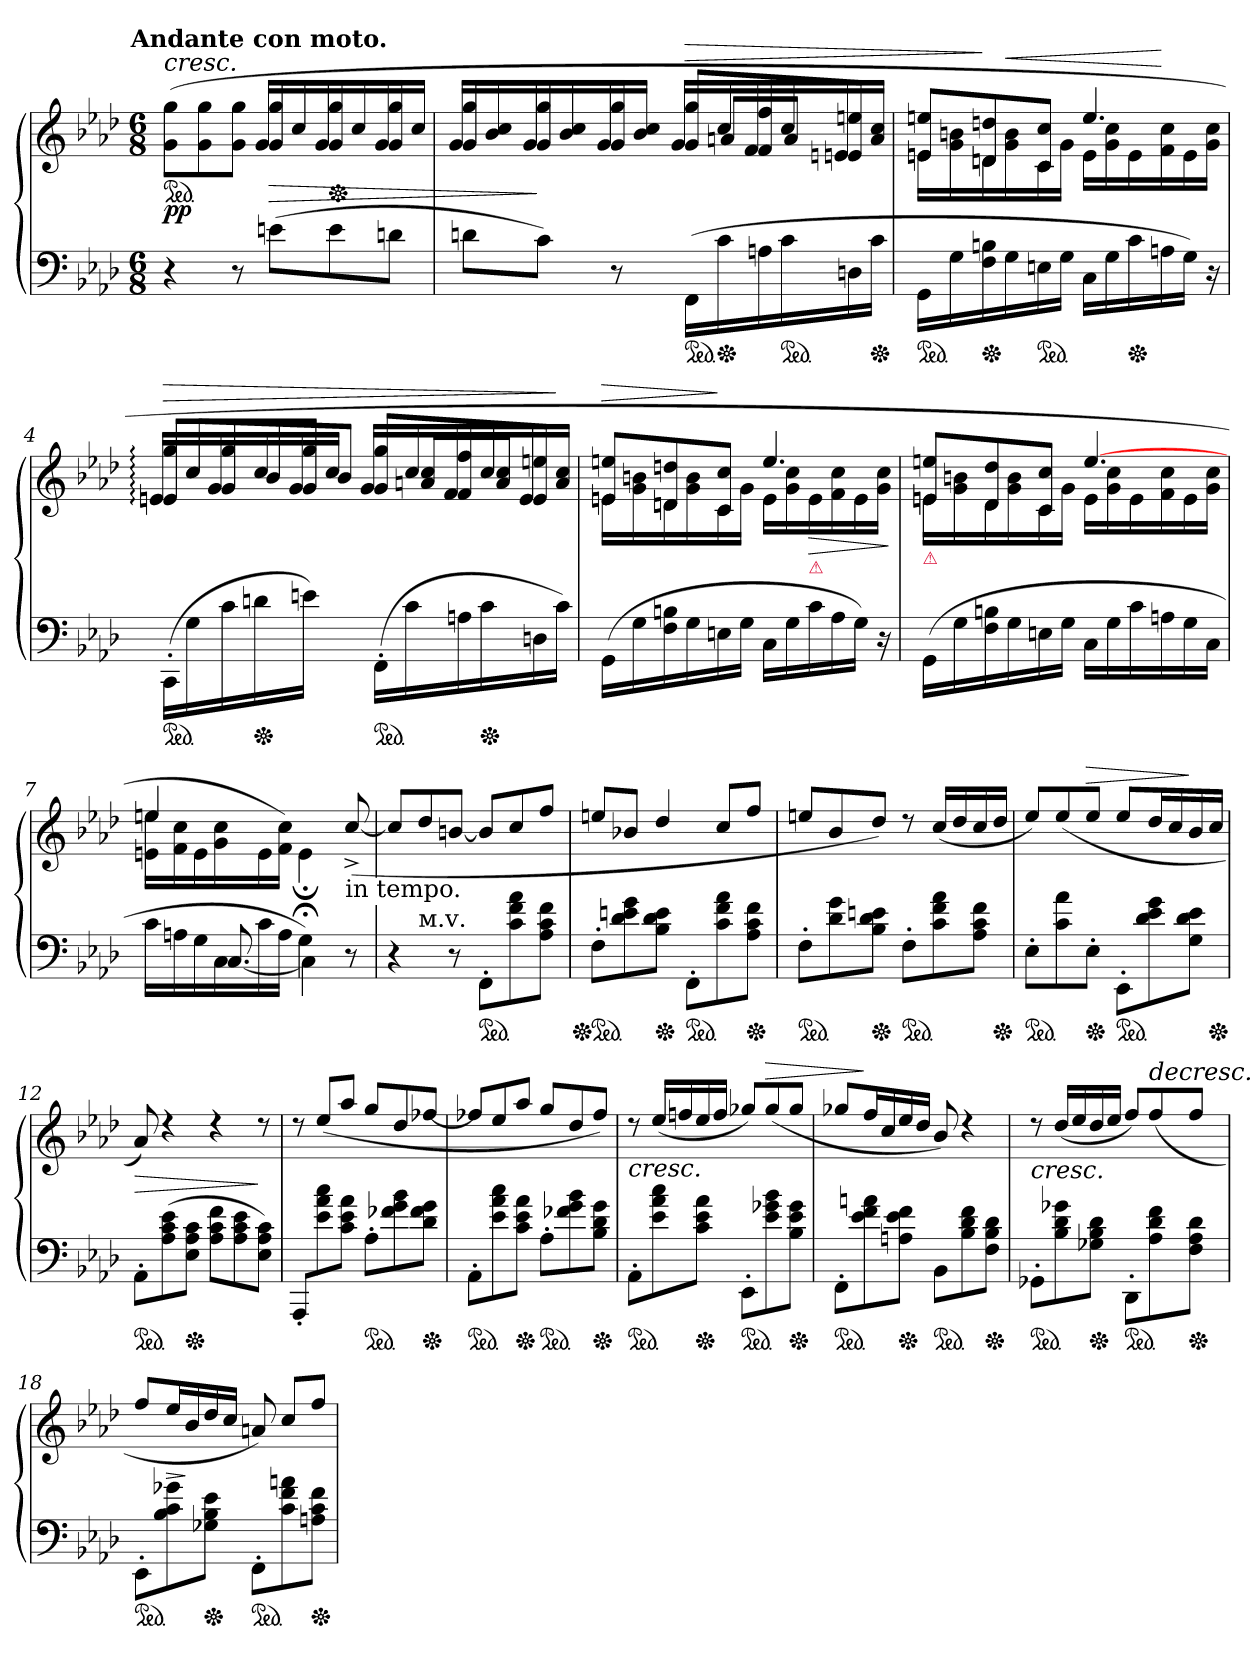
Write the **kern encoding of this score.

**kern	**kern	**dynam
*part1	*part1	*part1
*staff2	*staff1	*staff1/2
*clefF4	*clefG2	*
*k[b-e-a-d-]	*k[b-e-a-d-]	*
!!LO:TX:omd:t=Andante con moto.
*M6/8	*M6/8	*
*MM72	*MM72	*
=1	=1	=1
*	*^	*
!	!	!	!LO:HP:a
*	*ped	*	*
4r	(>8g 8ggL	4.ryy	< p p
.	8g 8gg	.	.
8r	8g 8ggJ	.	.
(<8en\L	8g 8ggL	16g/LL	>
.	.	16cc/	.
*	*Xped	*	*
8e\	8g 8gg	16g/	.
.	.	16cc/	.
8dn\J	8g 8ggJ	16g/	.
.	.	16cc/JJ	.
=2	=2	=2	=2
*	*	*^	*
8dn\L	8g 8ggL	16g/LL	4.ryy	.
.	.	16b-/ 16cc/	.	.
8c\J)	8g 8gg	16g/	.	]
.	.	16b-/ 16cc/	.	.
8r	8g 8ggJ	16g/	.	.
.	.	16b-/ 16cc/JJ	.	[
!	!	!	!	!LO:HP:a
*ped	*	*	*	*
(>16FFLL	8g 8ggL	16g/LL	16ryy	>
*Xped	*	*	*	*
16c	.	16cc/	8anL	.
16An	8f 8ff	16f/	.	.
*ped	*	*	*	*
16c	.	16cc/	8aJ	.
16Dn	8en 8eenJ	16en/	.	.
*Xped	*	*	*	*
16cJJ	.	16a/ 16cc/JJ	16ryy	.
*	*	*v	*v	*
=3	=3	=3	=3
*ped	*	*	*
16GGLL	8en 8eenL	16enLL	.
16G	.	16g 16bn	.
*Xped	*	*	*
16F 16Bn	8dn 8ddn	16dn	]
!	!	!	!LO:HP:a
16G	.	16g 16b	<
*ped	*	*	*
16En	8c 8ccJ	16c	.
16GJJ	.	16gJJ	.
16CLL	4.ee	16eLL	.
16G	.	16g 16cc	.
*Xped	*	*	*
16c	.	16e	.
16An	.	16f 16cc	[
16GJJ)	.	16e	.
16r	.	16g 16ccJJ	.
=4	=4	=4	=4
*	*	*^	*
!	!	!	!	!LO:HP:a
*ped	*	*	*	*
(>16CC'>LL	8en: 8gg:L	16en/LL	16ryy	>
16G	.	16cc/	8ccL	.
16c	8g 8gg	16g/	.	.
*Xped	*	*	*	*
16dn	.	16cc/	8b-	.
16enJJ)	8g 8ggJ	16g/	.	.
16ryy	.	16cc/JJ	8b-J	.
*ped	*	*	*	*
(>16FF'>LL	8g 8ggL	16g/LL	.	.
16c	.	16cc/	8an 8ccL	.
16An	8f 8ff	16f/	.	.
*Xped	*	*	*	*
16c	.	16cc/	8a 8ccJ	.
16Dn	8e 8eenJ	16e/	.	.
16cJJ)	.	16a/ 16cc/JJ	16ryy	]
=5	=5	=5	=5	=5
!	!	!	!	!LO:HP:a
*	*	*v	*v	*
(>16GGLL	8en 8eenL	16enLL	>
16G	.	16g 16bn	.
16F 16Bn	8dn 8ddn	16dn	.
16G	.	16g 16b	.
16En	8c 8ccJ	16c	]
16GJJ	.	16gJJ	.
16CLL	4.ee	16eLL	.
16G	.	16g 16cc	.
!	!	!LO:TX:b:color=crimson:t=⚠	!
!	!	!	!LO:HP:b
16c	.	16e	>
16A-	.	16f 16cc	.
16GJJ)	.	16e	.
16r	.	16g 16ccJJ	.
*	*v	*v	*
.	.	]
=6	=6	=6
*	*^	*
!	!LO:TX:b:i:color=crimson:t=⚠	!	!
(>16GGLL	8en 8eenL	16enLL	.
16G	.	16g 16bn	.
16F 16Bn	8d- 8dd-	16d-	.
16G	.	16g 16b	.
16En	8c 8ccJ	16c	.
16GJJ	.	16gJJ	.
16CLL	[>4.ee	16eLL	.
16G	.	16g 16cc	.
16c	.	16e	.
16An	.	16f 16cc	.
16G	.	16e	.
16CJJ	.	16g 16ccJJ	.
=7	=7	=7	=7
*^	*	*	*
16c\LL	8.ryy	4een	16en 16eeLL	.
16An	.	.	16f 16cc	.
16G	.	.	16e	.
16C	[8.C/	.	16g 16cc	.
16c	.	8ryy	16e	.
16AJJ	.	.	16f 16ccJJ)	.
4G;<\)	4C\]	4ryy	4e;<\	.
!	!	!LO:TX:b:t=in tempo.	!	!
8r	8ryy	(>[8cc^</	8ryy	.
*	*	*v	*v	*
=8	=8	=8	=8
4r	8ryy	8cc/L]	.
!	!LO:TX:a:t=ᴍ.ᴠ.	!	!
.	2ryy	8dd-/	.
8r	.	[8bn/J	.
*ped	*	*	*
8FF'>L	.	8bL]	.
8c\ 8f\ 8a-\	.	8cc/	.
8A-\ 8c\ 8f\J	8ryy	8ff/J	.
*v	*v	*	*
=9	=9	=9
*Xped	*	*
*ped	*	*
8F'>L	8eenL	.
8d-\ 8en\ 8g\	8b-X/J	.
*Xped	*	*
8B-\ 8d-\ 8e\J	4dd-/	.
*ped	*	*
8FF'>L	.	.
8c\ 8f\ 8a-\	8cc/L	.
*Xped	*	*
8A-\ 8c\ 8f\J	8ff/J	.
=10	=10	=10
*ped	*	*
8F'>L	8eenL	.
8d-\ 8g\	8b-/	.
*Xped	*	*
8B-\ 8d-\ 8en\J	8dd-/J)	.
*ped	*	*
8F'>L	8rdd	.
8c\ 8f\ 8a-\	(>16cc/LL	.
.	16dd-/	.
8A-\ 8c\ 8f\J	16cc/	.
*Xped	*	*
.	16dd-/JJ	.
=11	=11	=11
*ped	*	*
8E-'>L	8ee-L)	.
8c\ 8a-\	(>8ee-/	.
!	!	!LO:HP:a
*Xped	*	*
8E-'>J	8ee-J	>
*ped	*	*
8EE-'>L	8ee-L	.
8d-\ 8e-\ 8g\	16dd-/L	.
.	16cc/	.
8G\ 8d-\ 8e-\J	16b-/	]
*Xped	*	*
.	16cc/JJ	.
=12	=12	=12
*ped	*	*
8AA-'>L	8a-)	>
(>8A-\ 8c\ 8e-\	4rdd	.
*Xped	*	*
8E- 8A- 8cJ	.	.
8A-\ 8c\ 8f\L	4rdd	.
8A-\ 8c\ 8e-\	.	.
8E- 8A- 8cJ)	8rdd	]
=13	=13	=13
8AAA-'</L	8rdd	.
8e-\ 8a-\ 8cc\	(>8ee-/L	.
8c\ 8e-\ 8a-\J	8aa-/J	.
*ped	*	*
8A-'>L	8ggL	.
8f-X\ 8g\ 8b-\	8dd-/	.
*Xped	*	*
8d-\ 8f-\ 8g\J	[8ff-X/J	.
=14	=14	=14
*ped	*	*
8AA-'>L	8ff-XL]	.
8e-\ 8a-\ 8cc\	8ee-/	.
*Xped	*	*
8c\ 8e-\ 8a-\J	8aa-/J	.
*ped	*	*
8A-'>L	8ggL	.
8f-X\ 8g\ 8b-\	8dd-/	.
*Xped	*	*
8B-\ 8d-\ 8g\J	8ff-/J)	.
=15	=15	=15
*ped	*	*
8AA-'>L	8rdd	<
8e-\ 8a-\ 8cc\	(>16ee-/LL	.
.	16ffn/	.
*Xped	*	*
8c\ 8e-\ 8a-\J	16ee-/	.
.	16ff/JJ	.
*ped	*	*
8EE-'>L	8gg-XL)	.
!	!	!LO:HP:a
8e-\ 8g-X\ 8b-\	(>8gg-/	>
*Xped	*	*
8B-\ 8e-\ 8g-\J	8gg-/J	[
=16	=16	=16
*ped	*	*
8FF'>L	8gg-XL	.
8e-\ 8f\ 8an\	16ff/L	]
.	16cc/	.
*Xped	*	*
8An\ 8e-\ 8f\J	16ee-/	.
.	16dd-/JJ	.
*ped	*	*
8BB-L	8b-/)	.
8B-\ 8d-\ 8f\	4rdd	.
*Xped	*	*
8F 8B- 8d-J	.	.
=17	=17	=17
*ped	*	*
8GG-X'>L	8rdd	<
8B-\ 8d-\ 8g-X\	(>16dd-/LL	.
.	16ee-/	.
*Xped	*	*
8G-X 8B- 8d-J	16dd-	.
.	16ee-JJ	.
*ped	*	*
8DD-'>L	8ff/L)	.
!	!	!LO:HP:a
8A- 8d- 8f	(>8ff/	>
*Xped	*	*
8F 8A- 8d-J	8ff/J	.
.	.	[
=18	=18	=18
*ped	*	*
8EE-'>L	8ff/L	.
8B- 8c 8g-X	16ee-/L	>
.	16b-/	]
*Xped	*	*
8G-X 8B- 8e-J	16dd-/	.
.	16cc/JJ	.
*ped	*	*
8FF'>L	8an)	]
8c\ 8f\ 8an\	8cc/L	.
*Xped	*	*
8An\ 8c\ 8f\J	8ff/J	.
=	=	=
*-	*-	*-
